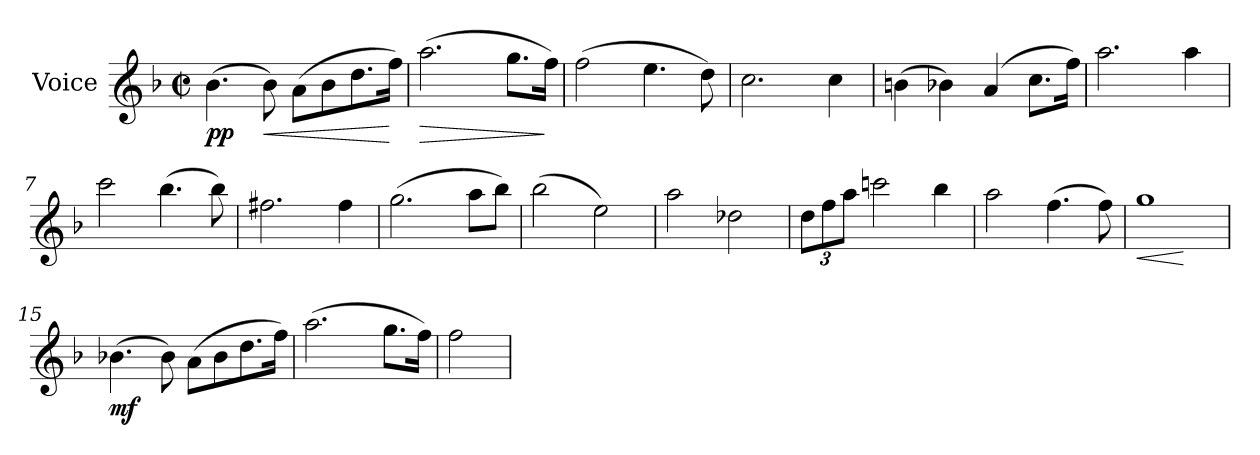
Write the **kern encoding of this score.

**kern	**dynam
*part1	*part1
*staff1	*staff1
*I"Voice	*
*clefG2	*
*k[b-]	*
*F:	*
*M2/2	*
*met(c|)	*
=1	=1
!	!LO:DY:b
(>4.b-\	pp
!	!LO:HP:b
8b-\)	<
(>8a\L	.
8b-\	.
8.dd\	.
16ff\Jk)	[
=2	=2
!	!LO:HP:b
(>2.aa\	>
8.gg\L	.
16ff\Jk)	]
=3	=3
(>2ff\	.
4.ee\	.
8dd\)	.
=4	=4
2.cc\	.
4cc\	.
=5	=5
(>4bn\	.
4b-X\)	.
(4a/	.
8.cc\L	.
16ff\Jk)	.
!!LO:LB:g=z
=6	=6
2.aa\	.
4aa\	.
=7	=7
2ccc\	.
(>4.bb-\	.
8bb-\)	.
=8	=8
2.ff#X\	.
4ff#\	.
=9	=9
(>2.gg\	.
8aa\L	.
8bb-\J)	.
=10	=10
(>2bb-\	.
2ee\)	.
=11	=11
2aa\	.
2dd-Xi\	.
!!LO:LB:g=z
=12	=12
12dd\L	.
12ff\	.
12aa\J	.
2cccn\	.
4bb-\	.
=13	=13
2aa\	.
(>4.ff\	.
8ff\)	.
=14	=14
!	!LO:HP:b
1gg	<
.	[
=15	=15
!	!LO:DY:b
(>4.b-X\	mf
8b-\)	.
(>8a\L	.
8b-\	.
8.dd\	.
16ff\Jk)	.
=16	=16
(>2.aa\	.
8.gg\L	.
16ff\Jk)	.
=17	=17
2ff\	.
=	=
*-	*-
